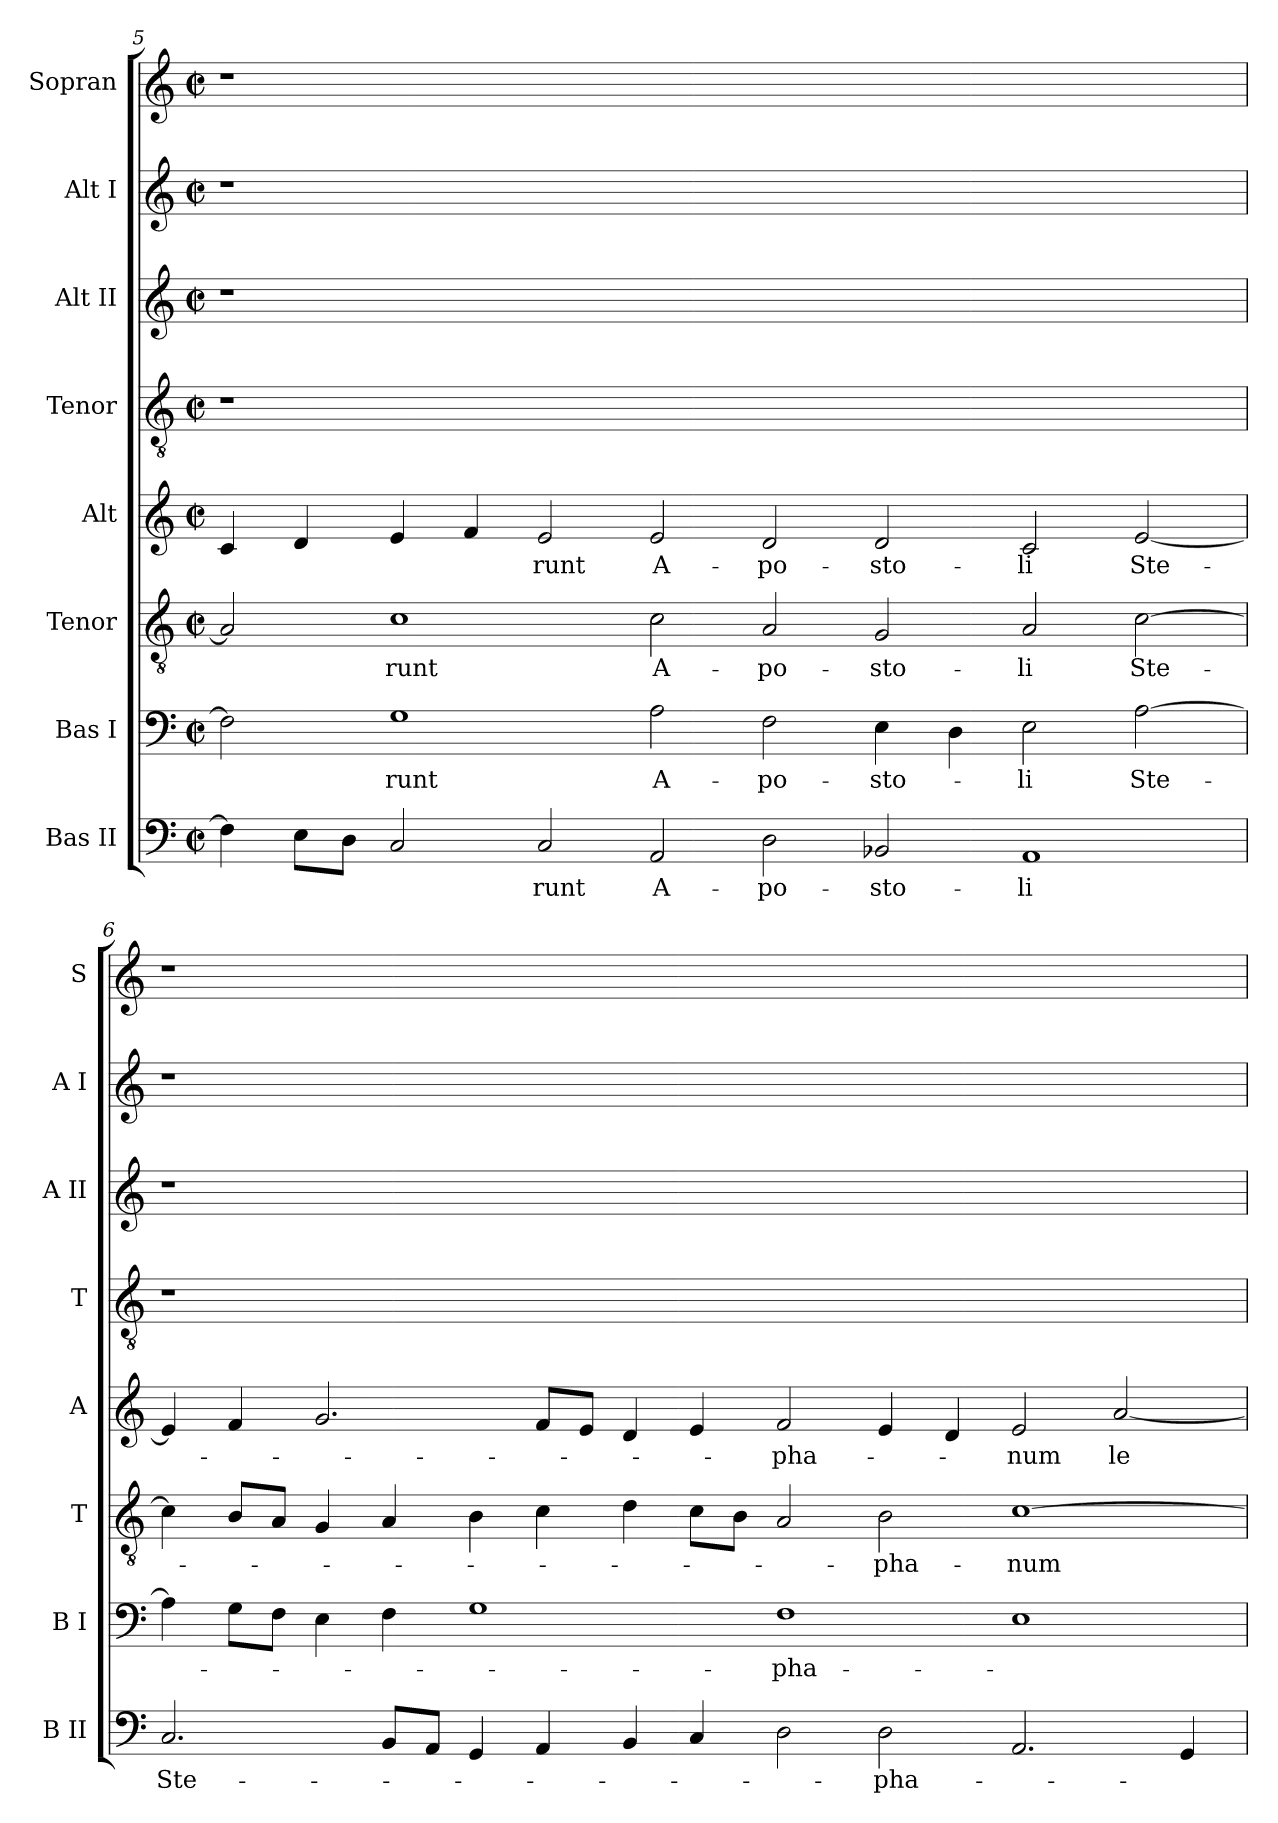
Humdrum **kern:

**kern	**text	**kern	**text	**kern	**text	**kern	**text	**kern	**kern	**kern	**kern
*part8	*part8	*part7	*part7	*part6	*part6	*part5	*part5	*part4	*part3	*part2	*part1
*staff8	*staff8	*staff7	*staff7	*staff6	*staff6	*staff5	*staff5	*staff4	*staff3	*staff2	*staff1
*I"Bas II	*	*I"Bas I	*	*I"Tenor	*	*I"Alt	*	*I"Tenor	*I"Alt II	*I"Alt I	*I"Sopran
*I'B II	*	*I'B I	*	*I'T	*	*I'A	*	*I'T	*I'A II	*I'A I	*I'S
!!LO:LB:g=z
*clefF4	*	*clefF4	*	*clefGv2	*	*clefG2	*	*clefGv2	*clefG2	*clefG2	*clefG2
*k[]	*	*k[]	*	*k[]	*	*k[]	*	*k[]	*k[]	*k[]	*k[]
*C:	*	*C:	*	*C:	*	*C:	*	*C:	*C:	*C:	*C:
*M2/2	*	*M2/2	*	*M2/2	*	*M2/2	*	*M2/2	*M2/2	*M2/2	*M2/2
*met(c|)	*	*met(c|)	*	*met(c|)	*	*met(c|)	*	*met(c|)	*met(c|)	*met(c|)	*met(c|)
=5	=5	=5	=5	=5	=5	=5	=5	=5	=5	=5	=5
4F\]	.	2F\]	.	2A/]	.	4c/	.	1r	1r	1r	1r
8E\L	.	.	.	.	.	4d/	.	.	.	.	.
8D\J	.	.	.	.	.	.	.	.	.	.	.
!	!	!	!LO:LY:b	!	!LO:LY:b	!	!	!	!	!	!
2C/	.	1G	-runt	1c	-runt	4e/	.	.	.	.	.
.	.	.	.	.	.	4f/	.	.	.	.	.
!	!LO:LY:b	!	!	!	!	!	!LO:LY:b	!	!	!	!
2C/	-runt	.	.	.	.	2e/	-runt	0.ryy	0.ryy	0.ryy	0.ryy
!	!LO:LY:b	!	!LO:LY:b	!	!LO:LY:b	!	!LO:LY:b	!	!	!	!
2AA/	A-	2A\	A-	2c\	A-	2e/	A-	.	.	.	.
!	!LO:LY:b	!	!LO:LY:b	!	!LO:LY:b	!	!LO:LY:b	!	!	!	!
2D\	-po-	2F\	-po-	2A/	-po-	2d/	-po-	.	.	.	.
!	!LO:LY:b	!	!LO:LY:b	!	!LO:LY:b	!	!LO:LY:b	!	!	!	!
2BB-X/	-sto-	4E\	-sto-	2G/	-sto-	2d/	-sto-	.	.	.	.
.	.	4D\	.	.	.	.	.	.	.	.	.
!	!LO:LY:b	!	!LO:LY:b	!	!LO:LY:b	!	!LO:LY:b	!	!	!	!
1AA	-li	2E\	-li	2A/	-li	2c/	-li	.	.	.	.
!	!	!	!LO:LY:b	!	!LO:LY:b	!	!LO:LY:b	!	!	!	!
.	.	[2A\	Ste-	[2c\	Ste-	[2e/	Ste-	.	.	.	.
=6	=6	=6	=6	=6	=6	=6	=6	=6	=6	=6	=6
!	!LO:LY:b	!	!	!	!	!	!	!	!	!	!
2.C/	Ste-	4A\]	.	4c\]	.	4e/]	.	1r	1r	1r	1r
.	.	8G\L	.	8B/L	.	4f/	.	.	.	.	.
.	.	8F\J	.	8A/J	.	.	.	.	.	.	.
.	.	4E\	.	4G/	.	2.g/	.	.	.	.	.
8BB/L	.	4F\	.	4A/	.	.	.	.	.	.	.
8AA/J	.	.	.	.	.	.	.	.	.	.	.
4GG/	.	1G	.	4B\	.	.	.	0.ryy	0.ryy	0.ryy	0.ryy
4AA/	.	.	.	4c\	.	8f/L	.	.	.	.	.
.	.	.	.	.	.	8e/J	.	.	.	.	.
4BB/	.	.	.	4d\	.	4d/	.	.	.	.	.
4C/	.	.	.	8c\L	.	4e/	.	.	.	.	.
.	.	.	.	8B\J	.	.	.	.	.	.	.
!	!	!	!LO:LY:b	!	!	!	!LO:LY:b	!	!	!	!
2D\	.	1F	-pha-	2A/	.	2f/	-pha-	.	.	.	.
!	!LO:LY:b	!	!	!	!LO:LY:b	!	!	!	!	!	!
2D\	-pha-	.	.	2B\	-pha-	4e/	.	.	.	.	.
.	.	.	.	.	.	4d/	.	.	.	.	.
!	!	!	!	!	!LO:LY:b	!	!LO:LY:b	!	!	!	!
2.AA/	.	1E	.	[1c	-num	2e/	-num	.	.	.	.
!	!	!	!	!	!	!	!LO:LY:b	!	!	!	!
.	.	.	.	.	.	[2a/	le-	.	.	.	.
4GG/	.	.	.	.	.	.	.	.	.	.	.
=	=	=	=	=	=	=	=	=	=	=	=
*-	*-	*-	*-	*-	*-	*-	*-	*-	*-	*-	*-
